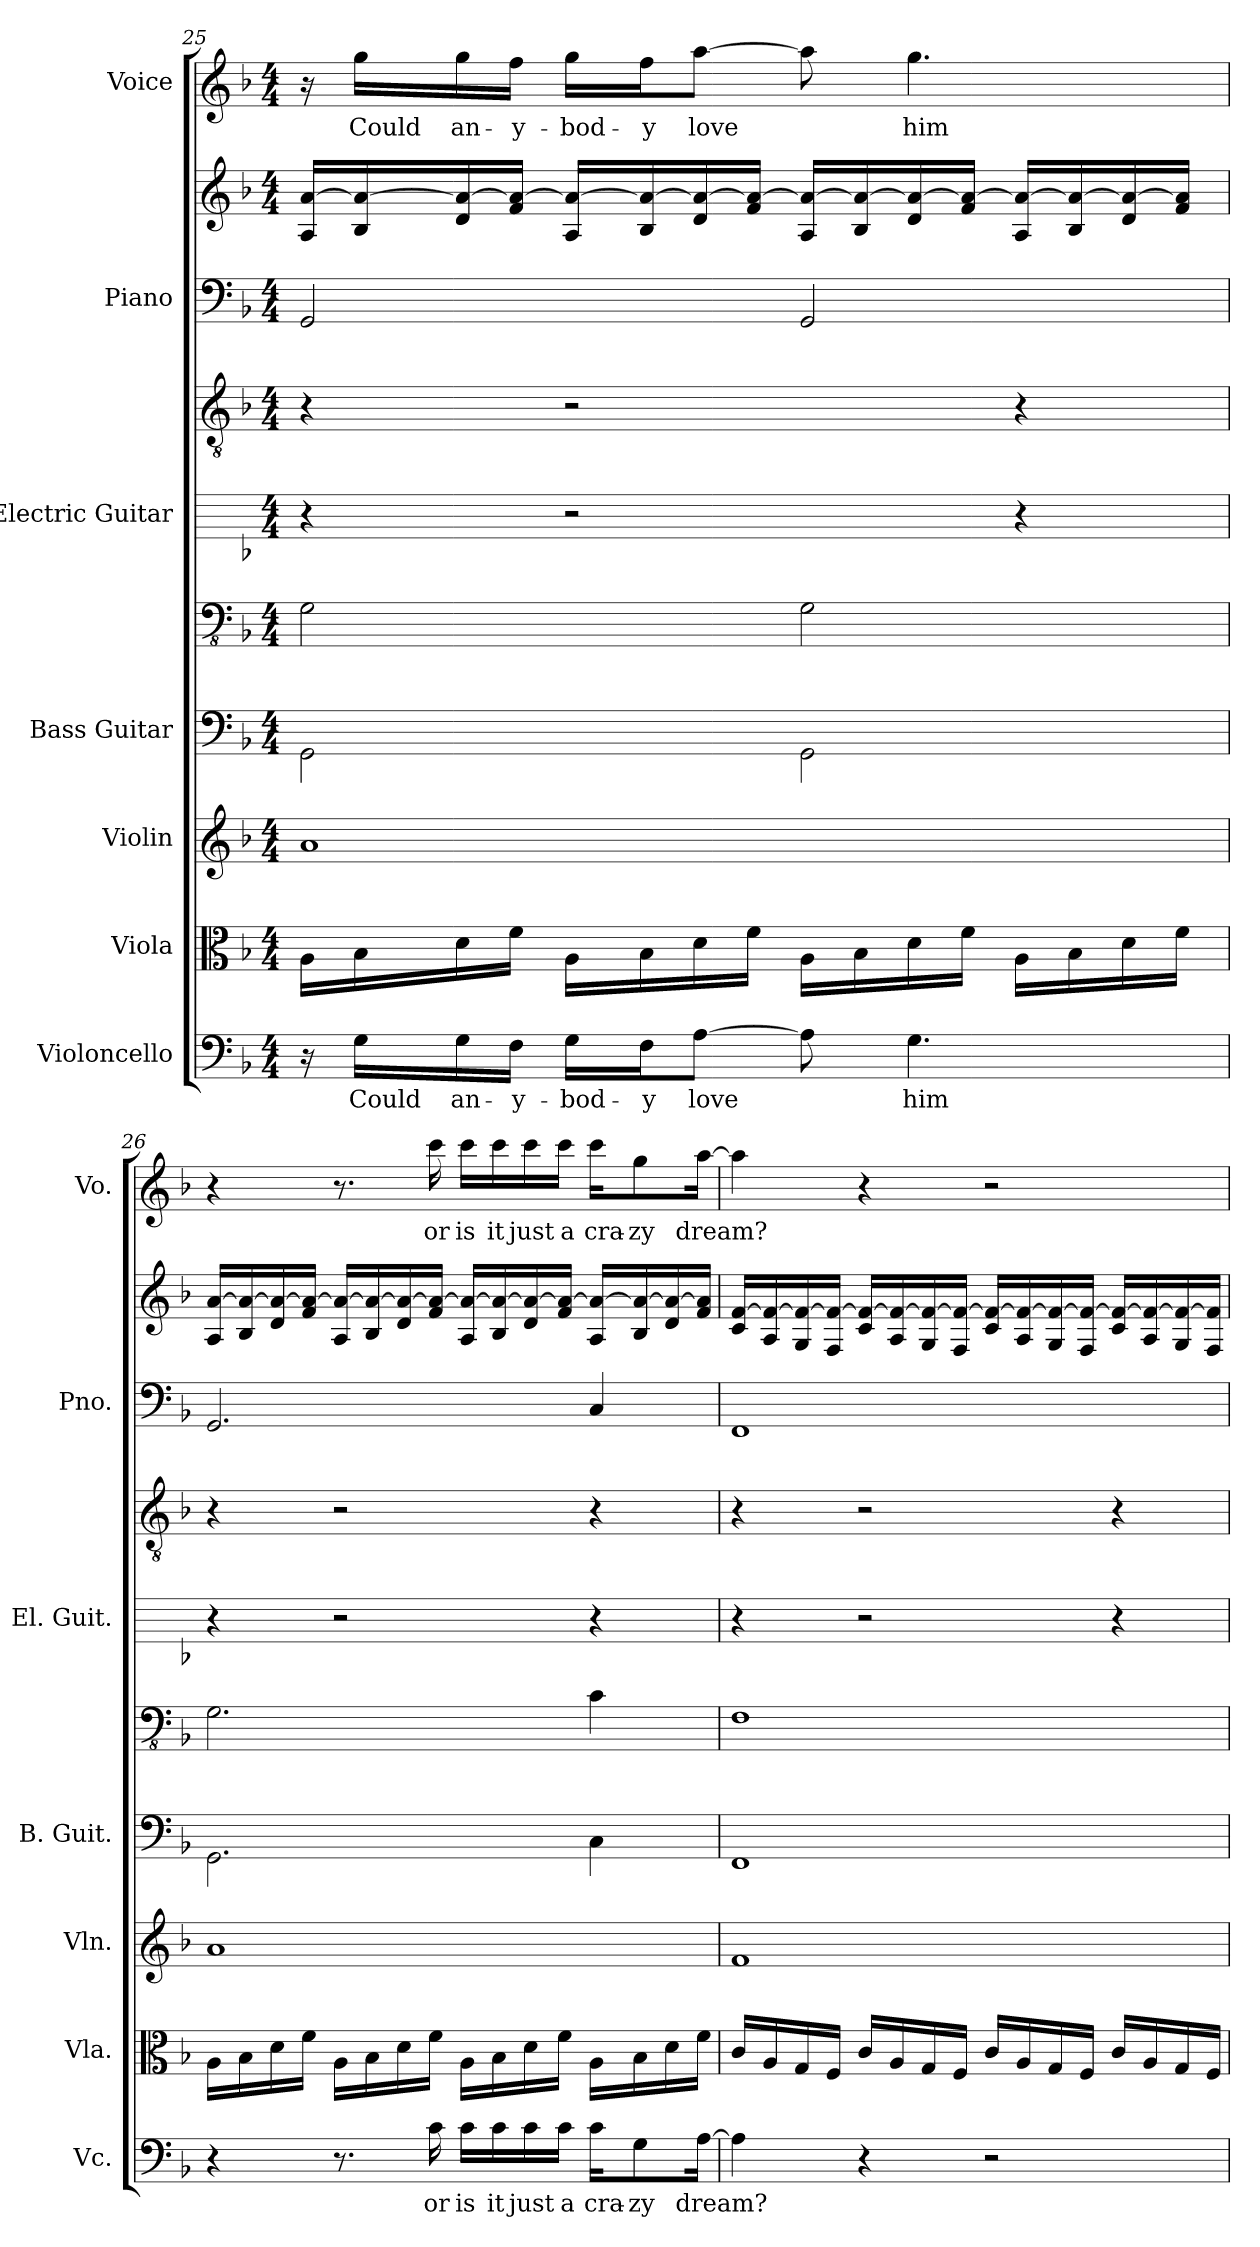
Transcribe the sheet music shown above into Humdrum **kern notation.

**kern	**text	**kern	**kern	**kern	**kern	**kern	**kern	**kern	**kern	**kern	**text
*part7	*part7	*part6	*part5	*part4	*part4	*part3	*part3	*part2	*part2	*part1	*part1
*staff10	*staff10	*staff9	*staff8	*staff7	*staff6	*staff5	*staff4	*staff3	*staff2	*staff1	*staff1
*I"Violoncello	*	*I"Viola	*I"Violin	*I"Bass Guitar	*	*I"Electric Guitar	*	*I"Piano	*	*I"Voice	*
*I'Vc.	*	*I'Vla.	*I'Vln.	*I'B. Guit.	*	*I'El. Guit.	*	*I'Pno.	*	*I'Vo.	*
*clefF4	*	*clefC3	*clefG2	*	*clefFv4	*	*clefGv2	*clefF4	*clefG2	*clefG2	*
*k[b-]	*	*k[b-]	*k[b-]	*k[b-]	*k[b-]	*k[b-]	*k[b-]	*k[b-]	*k[b-]	*k[b-]	*
*M4/4	*	*M4/4	*M4/4	*M4/4	*M4/4	*M4/4	*M4/4	*M4/4	*M4/4	*M4/4	*
=25	=25	=25	=25	=25	=25	=25	=25	=25	=25	=25	=25
16r	.	16A\LL	1a	2GG\	2GG\	4r	4r	2GG/	16A/ [16a/LL	16r	.
16G\LL	Could	16B-\	.	.	.	.	.	.	16B-/ 16a/_	16gg\LL	Could
16G\	an-	16d\	.	.	.	.	.	.	16d/ 16a/_	16gg\	an-
16F\JJ	-y-	16f\JJ	.	.	.	.	.	.	16f/ 16a/_JJ	16ff\JJ	-y-
16G\LL	-bod-	16A\LL	.	.	.	2r	2r	.	16A/ 16a/_LL	16gg\LL	-bod-
16F\J	-y	16B-\	.	.	.	.	.	.	16B-/ 16a/_	16ff\J	-y
[8A\J	love	16d\	.	.	.	.	.	.	16d/ 16a/_	[8aa\J	love
.	.	16f\JJ	.	.	.	.	.	.	16f/ 16a/_JJ	.	.
8A\]	.	16A\LL	.	2GG\	2GG\	.	.	2GG/	16A/ 16a/_LL	8aa\]	.
.	.	16B-\	.	.	.	.	.	.	16B-/ 16a/_	.	.
4.G\	him	16d\	.	.	.	.	.	.	16d/ 16a/_	4.gg\	him
.	.	16f\JJ	.	.	.	.	.	.	16f/ 16a/_JJ	.	.
.	.	16A\LL	.	.	.	4r	4r	.	16A/ 16a/_LL	.	.
.	.	16B-\	.	.	.	.	.	.	16B-/ 16a/_	.	.
.	.	16d\	.	.	.	.	.	.	16d/ 16a/_	.	.
.	.	16f\JJ	.	.	.	.	.	.	16f/ 16a/]JJ	.	.
!!LO:PB:g=z
=26	=26	=26	=26	=26	=26	=26	=26	=26	=26	=26	=26
4r	.	16A\LL	1a	2.GG\	2.GG\	4r	4r	2.GG/	16A/ [16a/LL	4r	.
.	.	16B-\	.	.	.	.	.	.	16B-/ 16a/_	.	.
.	.	16d\	.	.	.	.	.	.	16d/ 16a/_	.	.
.	.	16f\JJ	.	.	.	.	.	.	16f/ 16a/_JJ	.	.
8.r	.	16A\LL	.	.	.	2r	2r	.	16A/ 16a/_LL	8.r	.
.	.	16B-\	.	.	.	.	.	.	16B-/ 16a/_	.	.
.	.	16d\	.	.	.	.	.	.	16d/ 16a/_	.	.
16c\	or	16f\JJ	.	.	.	.	.	.	16f/ 16a/_JJ	16ccc\	or
16c\LL	is	16A\LL	.	.	.	.	.	.	16A/ 16a/_LL	16ccc\LL	is
16c\	it	16B-\	.	.	.	.	.	.	16B-/ 16a/_	16ccc\	it
16c\	just	16d\	.	.	.	.	.	.	16d/ 16a/_	16ccc\	just
16c\JJ	a	16f\JJ	.	.	.	.	.	.	16f/ 16a/_JJ	16ccc\JJ	a
16c\KL	cra-	16A\LL	.	4C\	4C\	4r	4r	4C/	16A/ 16a/_LL	16ccc\KL	cra-
8G\	-zy	16B-\	.	.	.	.	.	.	16B-/ 16a/_	8gg\	-zy
.	.	16d\	.	.	.	.	.	.	16d/ 16a/_	.	.
[16A\Jk	dream?	16f\JJ	.	.	.	.	.	.	16f/ 16a/]JJ	[16aa\Jk	dream?
=27	=27	=27	=27	=27	=27	=27	=27	=27	=27	=27	=27
4A\]	.	16c/LL	1f	1FF	1FF	4r	4r	1FF	16c/ [16f/LL	4aa\]	.
.	.	16A/	.	.	.	.	.	.	16A/ 16f/_	.	.
.	.	16G/	.	.	.	.	.	.	16G/ 16f/_	.	.
.	.	16F/JJ	.	.	.	.	.	.	16F/ 16f/_JJ	.	.
4r	.	16c/LL	.	.	.	2r	2r	.	16c/ 16f/_LL	4r	.
.	.	16A/	.	.	.	.	.	.	16A/ 16f/_	.	.
.	.	16G/	.	.	.	.	.	.	16G/ 16f/_	.	.
.	.	16F/JJ	.	.	.	.	.	.	16F/ 16f/_JJ	.	.
2r	.	16c/LL	.	.	.	.	.	.	16c/ 16f/_LL	2r	.
.	.	16A/	.	.	.	.	.	.	16A/ 16f/_	.	.
.	.	16G/	.	.	.	.	.	.	16G/ 16f/_	.	.
.	.	16F/JJ	.	.	.	.	.	.	16F/ 16f/_JJ	.	.
.	.	16c/LL	.	.	.	4r	4r	.	16c/ 16f/_LL	.	.
.	.	16A/	.	.	.	.	.	.	16A/ 16f/_	.	.
.	.	16G/	.	.	.	.	.	.	16G/ 16f/_	.	.
.	.	16F/JJ	.	.	.	.	.	.	16F/ 16f/]JJ	.	.
=	=	=	=	=	=	=	=	=	=	=	=
*-	*-	*-	*-	*-	*-	*-	*-	*-	*-	*-	*-
